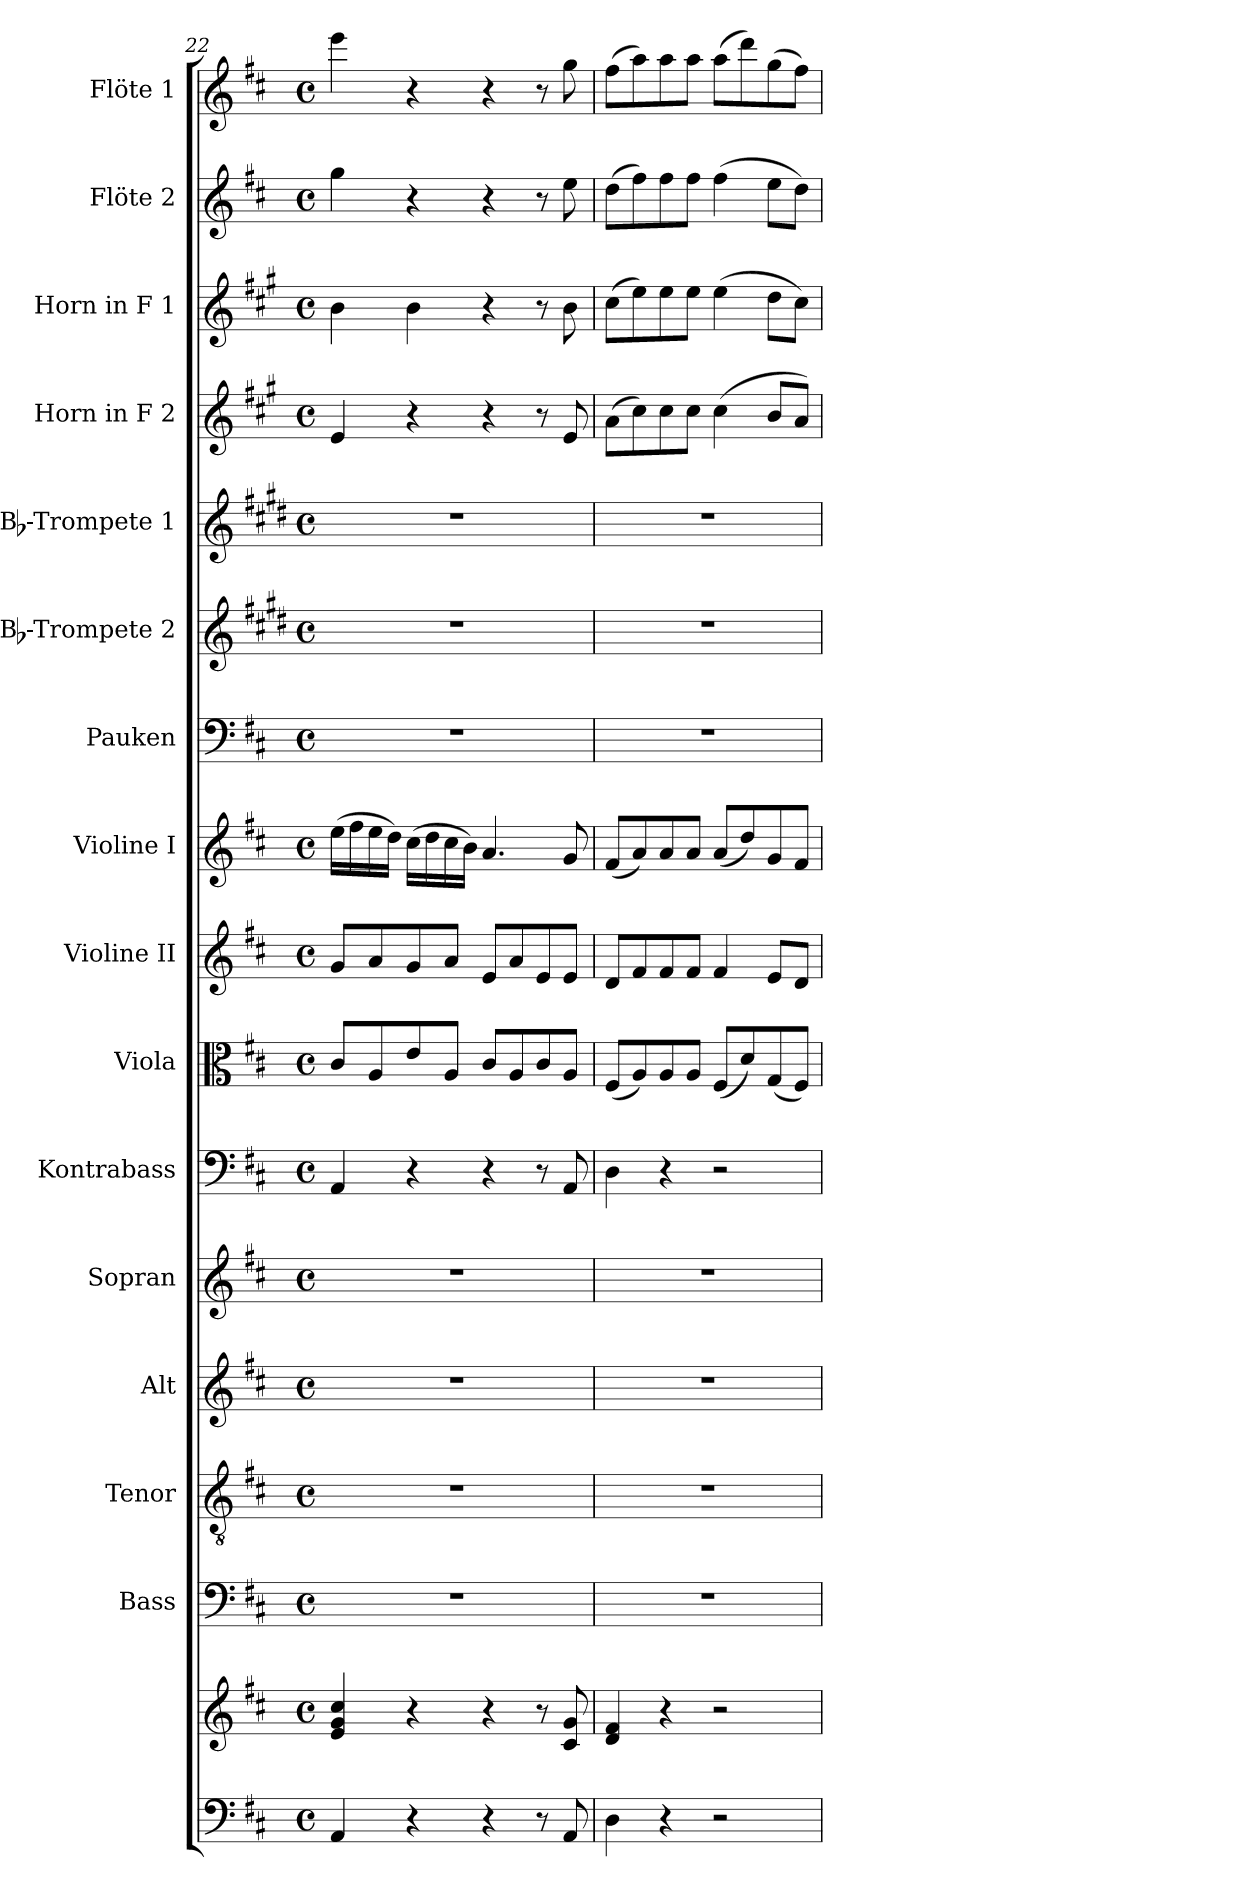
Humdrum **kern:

**kern	**kern	**kern	**kern	**kern	**kern	**kern	**kern	**kern	**kern	**kern	**kern	**kern	**kern	**kern	**kern	**kern
*part16	*part16	*part15	*part14	*part13	*part12	*part11	*part10	*part9	*part8	*part7	*part6	*part5	*part4	*part3	*part2	*part1
*staff17	*staff16	*staff15	*staff14	*staff13	*staff12	*staff11	*staff10	*staff9	*staff8	*staff7	*staff6	*staff5	*staff4	*staff3	*staff2	*staff1
*	*	*I"Bass	*I"Tenor	*I"Alt	*I"Sopran	*I"Kontrabass	*I"Viola	*I"Violine II	*I"Violine I	*I"Pauken	*I"Bb-Trompete 2	*I"Bb-Trompete 1	*I"Horn in F 2	*I"Horn in F 1	*I"Flöte 2	*I"Flöte 1
*	*	*I'B.	*I'T.	*I'A.	*I'S.	*I'Kb.	*I'Vla.	*I'Vl. II	*I'Vl. I	*I'Pk.	*I'Bb Trp. 2	*I'Bb Trp. 1	*	*	*I'Fl. 2	*I'Fl. 1
*clefF4	*clefG2	*clefF4	*clefGv2	*clefG2	*clefG2	*clefF4	*clefC3	*clefG2	*clefG2	*clefF4	*clefG2	*clefG2	*clefG2	*clefG2	*clefG2	*clefG2
*	*	*	*	*	*	*ITrd7c12	*	*	*	*	*ITrd1c2	*ITrd1c2	*ITrd4c7	*ITrd4c7	*	*
*k[f#c#]	*k[f#c#]	*k[f#c#]	*k[f#c#]	*k[f#c#]	*k[f#c#]	*k[f#c#]	*k[f#c#]	*k[f#c#]	*k[f#c#]	*k[f#c#]	*k[f#c#]	*k[f#c#]	*k[f#c#]	*k[f#c#]	*k[f#c#]	*k[f#c#]
*D:	*D:	*D:	*D:	*D:	*D:	*D:	*D:	*D:	*D:	*D:	*D:	*D:	*D:	*D:	*D:	*D:
*M4/4	*M4/4	*M4/4	*M4/4	*M4/4	*M4/4	*M4/4	*M4/4	*M4/4	*M4/4	*M4/4	*M4/4	*M4/4	*M4/4	*M4/4	*M4/4	*M4/4
*met(c)	*met(c)	*met(c)	*met(c)	*met(c)	*met(c)	*met(c)	*met(c)	*met(c)	*met(c)	*met(c)	*met(c)	*met(c)	*met(c)	*met(c)	*met(c)	*met(c)
=22	=22	=22	=22	=22	=22	=22	=22	=22	=22	=22	=22	=22	=22	=22	=22	=22
4AA/	4e/ 4g/ 4cc#/	1r	1r	1r	1r	4AAA/	8c#/L	8g/L	(>16ee\LL	1r	1r	1r	4A/	4e\	4gg\	4eee\
.	.	.	.	.	.	.	.	.	16ff#\	.	.	.	.	.	.	.
.	.	.	.	.	.	.	8A/	8a/	16ee\	.	.	.	.	.	.	.
.	.	.	.	.	.	.	.	.	16dd\JJ)	.	.	.	.	.	.	.
4r	4r	.	.	.	.	4r	8e/	8g/	(>16cc#\LL	.	.	.	4r	4e\	4r	4r
.	.	.	.	.	.	.	.	.	16dd\	.	.	.	.	.	.	.
.	.	.	.	.	.	.	8A/J	8a/J	16cc#\	.	.	.	.	.	.	.
.	.	.	.	.	.	.	.	.	16b\JJ)	.	.	.	.	.	.	.
4r	4r	.	.	.	.	4r	8c#/L	8e/L	4.a/	.	.	.	4r	4r	4r	4r
.	.	.	.	.	.	.	8A/	8a/	.	.	.	.	.	.	.	.
8r	8r	.	.	.	.	8r	8c#/	8e/	.	.	.	.	8r	8r	8r	8r
8AA/	8c#/ 8g/	.	.	.	.	8AAA/	8A/J	8e/J	8g/	.	.	.	8A/	8e\	8ee\	8gg\
=23	=23	=23	=23	=23	=23	=23	=23	=23	=23	=23	=23	=23	=23	=23	=23	=23
4D\	4d/ 4f#/	1r	1r	1r	1r	4DD\	(<8F#/L	8d/L	(<8f#/L	1r	1r	1r	(>8d\L	(>8f#\L	(>8dd\L	(>8ff#\L
.	.	.	.	.	.	.	8A/)	8f#/	8a/)	.	.	.	8f#\)	8a\)	8ff#\)	8aa\)
4r	4r	.	.	.	.	4r	8A/	8f#/	8a/	.	.	.	8f#\	8a\	8ff#\	8aa\
.	.	.	.	.	.	.	8A/J	8f#/J	8a/J	.	.	.	8f#\J	8a\J	8ff#\J	8aa\J
2r	2r	.	.	.	.	2r	(<8F#/L	4f#/	(<8a/L	.	.	.	(>4f#\	(>4a\	(>4ff#\	(>8aa\L
.	.	.	.	.	.	.	8d/)	.	8dd/)	.	.	.	.	.	.	8ddd\)
.	.	.	.	.	.	.	(<8G/	8e/L	8g/	.	.	.	8e/L	8g\L	8ee\L	(>8gg\
.	.	.	.	.	.	.	8F#/J)	8d/J	8f#/J	.	.	.	8d/J)	8f#\J)	8dd\J)	8ff#\J)
=	=	=	=	=	=	=	=	=	=	=	=	=	=	=	=	=
*-	*-	*-	*-	*-	*-	*-	*-	*-	*-	*-	*-	*-	*-	*-	*-	*-
